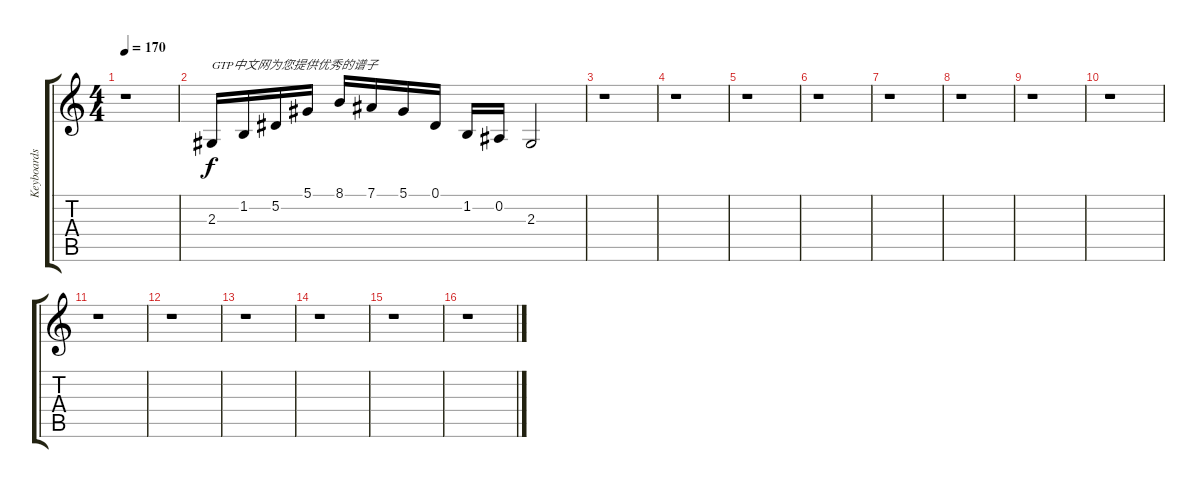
\track ("Keyboards" "Keyboards") {instrument clavinet}
\staff {score tabs}
\tuning (Eb4 Bb3 Gb3 Db3 Ab2 Eb2) {hide}
\ts (4 4)
\tempo 170
\clef g2
\ks c
r.1{dy f} |
2.3.16{txt "GTP中文网为您提供优秀的谱子"} 1.2.16 5.2.16 5.1.16 8.1.16 7.1.16 5.1.16 0.1.16 1.2.16 0.2.16 2.3.2 |
r.1 |
r.1 |
r.1 |
r.1 |
r.1 |
r.1 |
r.1 |
r.1 |
r.1 |
r.1 |
r.1 |
r.1 |
r.1 |
r.1
